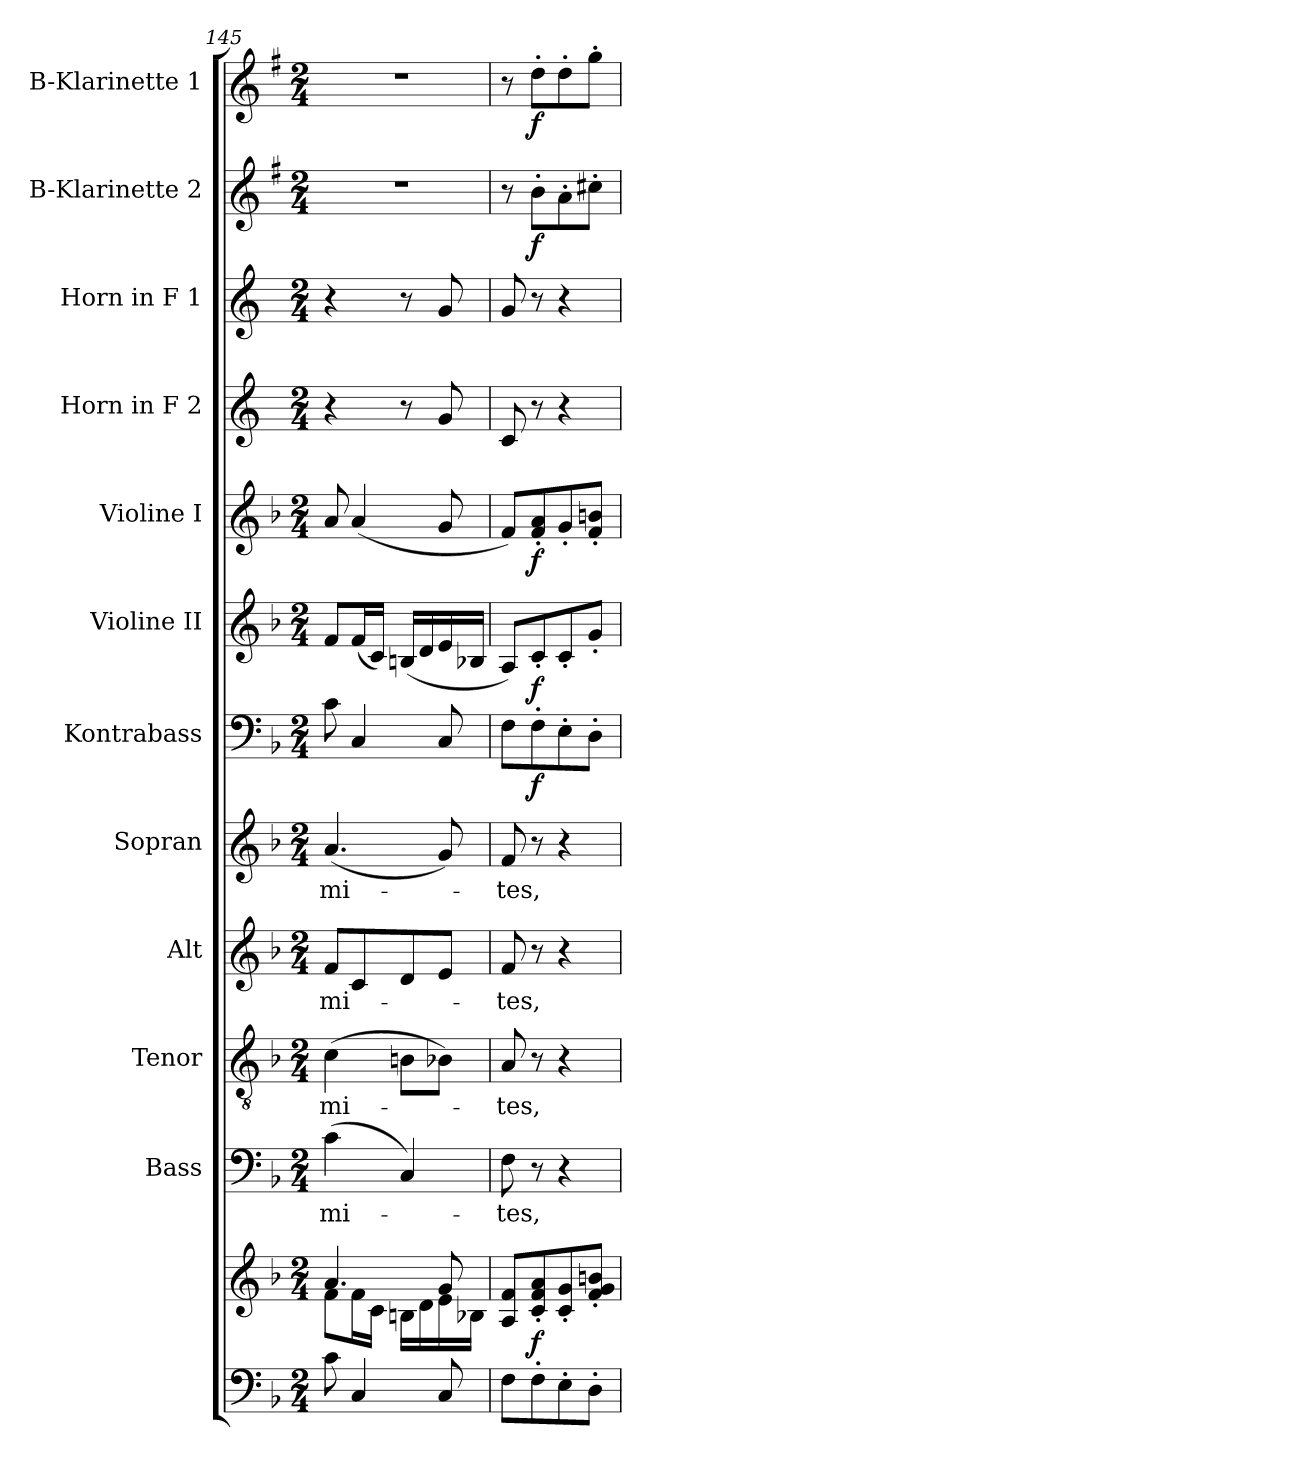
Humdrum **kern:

**kern	**kern	**dynam	**kern	**text	**kern	**text	**kern	**text	**kern	**text	**kern	**dynam	**kern	**dynam	**kern	**dynam	**kern	**kern	**kern	**dynam	**kern	**dynam
*part12	*part12	*part12	*part11	*part11	*part10	*part10	*part9	*part9	*part8	*part8	*part7	*part7	*part6	*part6	*part5	*part5	*part4	*part3	*part2	*part2	*part1	*part1
*staff13	*staff12	*staff12/13	*staff11	*staff11	*staff10	*staff10	*staff9	*staff9	*staff8	*staff8	*staff7	*staff7	*staff6	*staff6	*staff5	*staff5	*staff4	*staff3	*staff2	*staff2	*staff1	*staff1
*	*	*	*I"Bass	*	*I"Tenor	*	*I"Alt	*	*I"Sopran	*	*I"Kontrabass	*	*I"Violine II	*	*I"Violine I	*	*I"Horn in F 2	*I"Horn in F 1	*I"B-Klarinette 2	*	*I"B-Klarinette 1	*
*	*	*	*I'B.	*	*I'T.	*	*I'A.	*	*I'S.	*	*I'Kb.	*	*I'Vl. II	*	*I'Vl. I	*	*	*	*I'B Kl. 2	*	*I'B Kl. 1	*
*clefF4	*clefG2	*	*clefF4	*	*clefGv2	*	*clefG2	*	*clefG2	*	*clefF4	*	*clefG2	*	*clefG2	*	*clefG2	*clefG2	*clefG2	*	*clefG2	*
*	*	*	*	*	*	*	*	*	*	*	*ITrd7c12	*	*	*	*	*	*ITrd4c7	*ITrd4c7	*ITrd1c2	*	*ITrd1c2	*
*k[b-]	*k[b-]	*	*k[b-]	*	*k[b-]	*	*k[b-]	*	*k[b-]	*	*k[b-]	*	*k[b-]	*	*k[b-]	*	*k[b-]	*k[b-]	*k[b-]	*	*k[b-]	*
*F:	*F:	*	*F:	*	*F:	*	*F:	*	*F:	*	*F:	*	*F:	*	*F:	*	*F:	*F:	*F:	*	*F:	*
*M2/4	*M2/4	*	*M2/4	*	*M2/4	*	*M2/4	*	*M2/4	*	*M2/4	*	*M2/4	*	*M2/4	*	*M2/4	*M2/4	*M2/4	*	*M2/4	*
=145	=145	=145	=145	=145	=145	=145	=145	=145	=145	=145	=145	=145	=145	=145	=145	=145	=145	=145	=145	=145	=145	=145
*	*^	*	*	*	*	*	*	*	*	*	*	*	*	*	*	*	*	*	*	*	*	*
!	!	!	!	!	!LO:LY:b	!	!LO:LY:b	!	!LO:LY:b	!	!LO:LY:b	!	!	!	!	!	!	!	!	!	!	!	!
8c\	4.a/	8f\L	.	(>4c\	mi-	(>4c\	mi-	8f/L	mi-	(<4.a/	mi-	8C\	.	8f/L	.	8a/	.	4r	4r	2r	.	2r	.
4C/	.	16f\L	.	.	.	.	.	8c/	.	.	.	4CC/	.	(<16f/L	.	(<4a/	.	.	.	.	.	.	.
.	.	16c\JJ	.	.	.	.	.	.	.	.	.	.	.	16c/JJ)	.	.	.	.	.	.	.	.	.
.	.	16Bn\LL	.	4C/)	.	8Bn\L	.	8d/	.	.	.	.	.	(<16Bn/LL	.	.	.	8r	8r	.	.	.	.
.	.	16d\	.	.	.	.	.	.	.	.	.	.	.	16d/	.	.	.	.	.	.	.	.	.
8C/	8g/	16e\	.	.	.	8B-X\J)	.	8e/J	.	8g/)	.	8CC/	.	16e/	.	8g/	.	8c/	8c/	.	.	.	.
.	.	16B-X\JJ	.	.	.	.	.	.	.	.	.	.	.	16B-X/JJ	.	.	.	.	.	.	.	.	.
=146	=146	=146	=146	=146	=146	=146	=146	=146	=146	=146	=146	=146	=146	=146	=146	=146	=146	=146	=146	=146	=146	=146	=146
!	!	!	!	!	!LO:LY:b	!	!LO:LY:b	!	!LO:LY:b	!	!LO:LY:b	!	!	!	!	!	!	!	!	!	!	!	!
*	*v	*v	*	*	*	*	*	*	*	*	*	*	*	*	*	*	*	*	*	*	*	*	*
8F\L	8A/ 8f/L	.	8F\	-tes,	8A/	-tes,	8f/	-tes,	8f/	-tes,	8FF\L	.	8A/L)	.	8f/L)	.	8F/	8c/	8r	.	8r	.
!	!	!LO:DY:b	!	!	!	!	!	!	!	!	!	!LO:DY:b	!	!LO:DY:b	!	!LO:DY:b	!	!	!	!LO:DY:b	!	!LO:DY:b
8F'>\	8c/'< 8f/'< 8a/'<	f	8r	.	8r	.	8r	.	8r	.	8FF'>\	f	8c'</	f	8f/'< 8a/'<	f	8r	8r	8a'>\L	f	8cc'>\L	f
8E'>\	8c/'< 8g/'<	.	4r	.	4r	.	4r	.	4r	.	8EE'>\	.	8c'</	.	8g'</	.	4r	4r	8g'>\	.	8cc'>\	.
8D'>\J	8f/'< 8g/'< 8bn/'<J	.	.	.	.	.	.	.	.	.	8DD'>\J	.	8g'</J	.	8f/'< 8bn/'<J	.	.	.	8bn'>\J	.	8ff'>\J	.
=	=	=	=	=	=	=	=	=	=	=	=	=	=	=	=	=	=	=	=	=	=	=
*-	*-	*-	*-	*-	*-	*-	*-	*-	*-	*-	*-	*-	*-	*-	*-	*-	*-	*-	*-	*-	*-	*-
